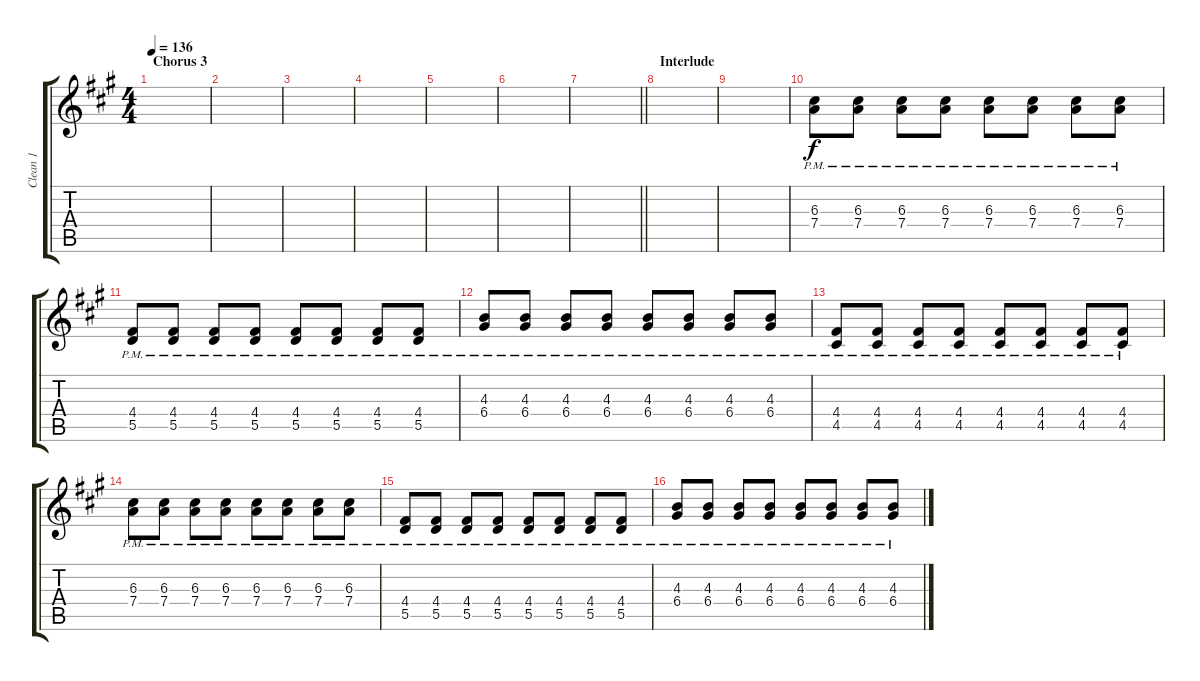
\track ("Clean 1" "Clean 1") {instrument electricguitarclean}
\staff {score tabs}
\tuning (E4 B3 G3 D3 A2 E2) {hide}
\ts (4 4)
\section ("" "Chorus 3")
\tempo 136
\clef g2
\ks f#minor
|
|
|
|
|
|
\barLineRight lightlight
|
\section ("" "Interlude")
|
|
(6.3{pm} 7.4{pm}).8 (6.3{pm} 7.4{pm}).8 (6.3{pm} 7.4{pm}).8 (6.3{pm} 7.4{pm}).8 (6.3{pm} 7.4{pm}).8 (6.3{pm} 7.4{pm}).8 (6.3{pm} 7.4{pm}).8 (6.3{pm} 7.4{pm}).8 |
(4.4{pm} 5.5{pm}).8 (4.4{pm} 5.5{pm}).8 (4.4{pm} 5.5{pm}).8 (4.4{pm} 5.5{pm}).8 (4.4{pm} 5.5{pm}).8 (4.4{pm} 5.5{pm}).8 (4.4{pm} 5.5{pm}).8 (4.4{pm} 5.5{pm}).8 |
(4.3{pm} 6.4{pm}).8 (4.3{pm} 6.4{pm}).8 (4.3{pm} 6.4{pm}).8 (4.3{pm} 6.4{pm}).8 (4.3{pm} 6.4{pm}).8 (4.3{pm} 6.4{pm}).8 (4.3{pm} 6.4{pm}).8 (4.3{pm} 6.4{pm}).8 |
(4.4{pm} 4.5{pm}).8 (4.4{pm} 4.5{pm}).8 (4.4{pm} 4.5{pm}).8 (4.4{pm} 4.5{pm}).8 (4.4{pm} 4.5{pm}).8 (4.4{pm} 4.5{pm}).8 (4.4{pm} 4.5{pm}).8 (4.4{pm} 4.5{pm}).8 |
(6.3{pm} 7.4{pm}).8 (6.3{pm} 7.4{pm}).8 (6.3{pm} 7.4{pm}).8 (6.3{pm} 7.4{pm}).8 (6.3{pm} 7.4{pm}).8 (6.3{pm} 7.4{pm}).8 (6.3{pm} 7.4{pm}).8 (6.3{pm} 7.4{pm}).8 |
(4.4{pm} 5.5{pm}).8 (4.4{pm} 5.5{pm}).8 (4.4{pm} 5.5{pm}).8 (4.4{pm} 5.5{pm}).8 (4.4{pm} 5.5{pm}).8 (4.4{pm} 5.5{pm}).8 (4.4{pm} 5.5{pm}).8 (4.4{pm} 5.5{pm}).8 |
(4.3{pm} 6.4{pm}).8 (4.3{pm} 6.4{pm}).8 (4.3{pm} 6.4{pm}).8 (4.3{pm} 6.4{pm}).8 (4.3{pm} 6.4{pm}).8 (4.3{pm} 6.4{pm}).8 (4.3{pm} 6.4{pm}).8 (4.3{pm} 6.4{pm}).8
